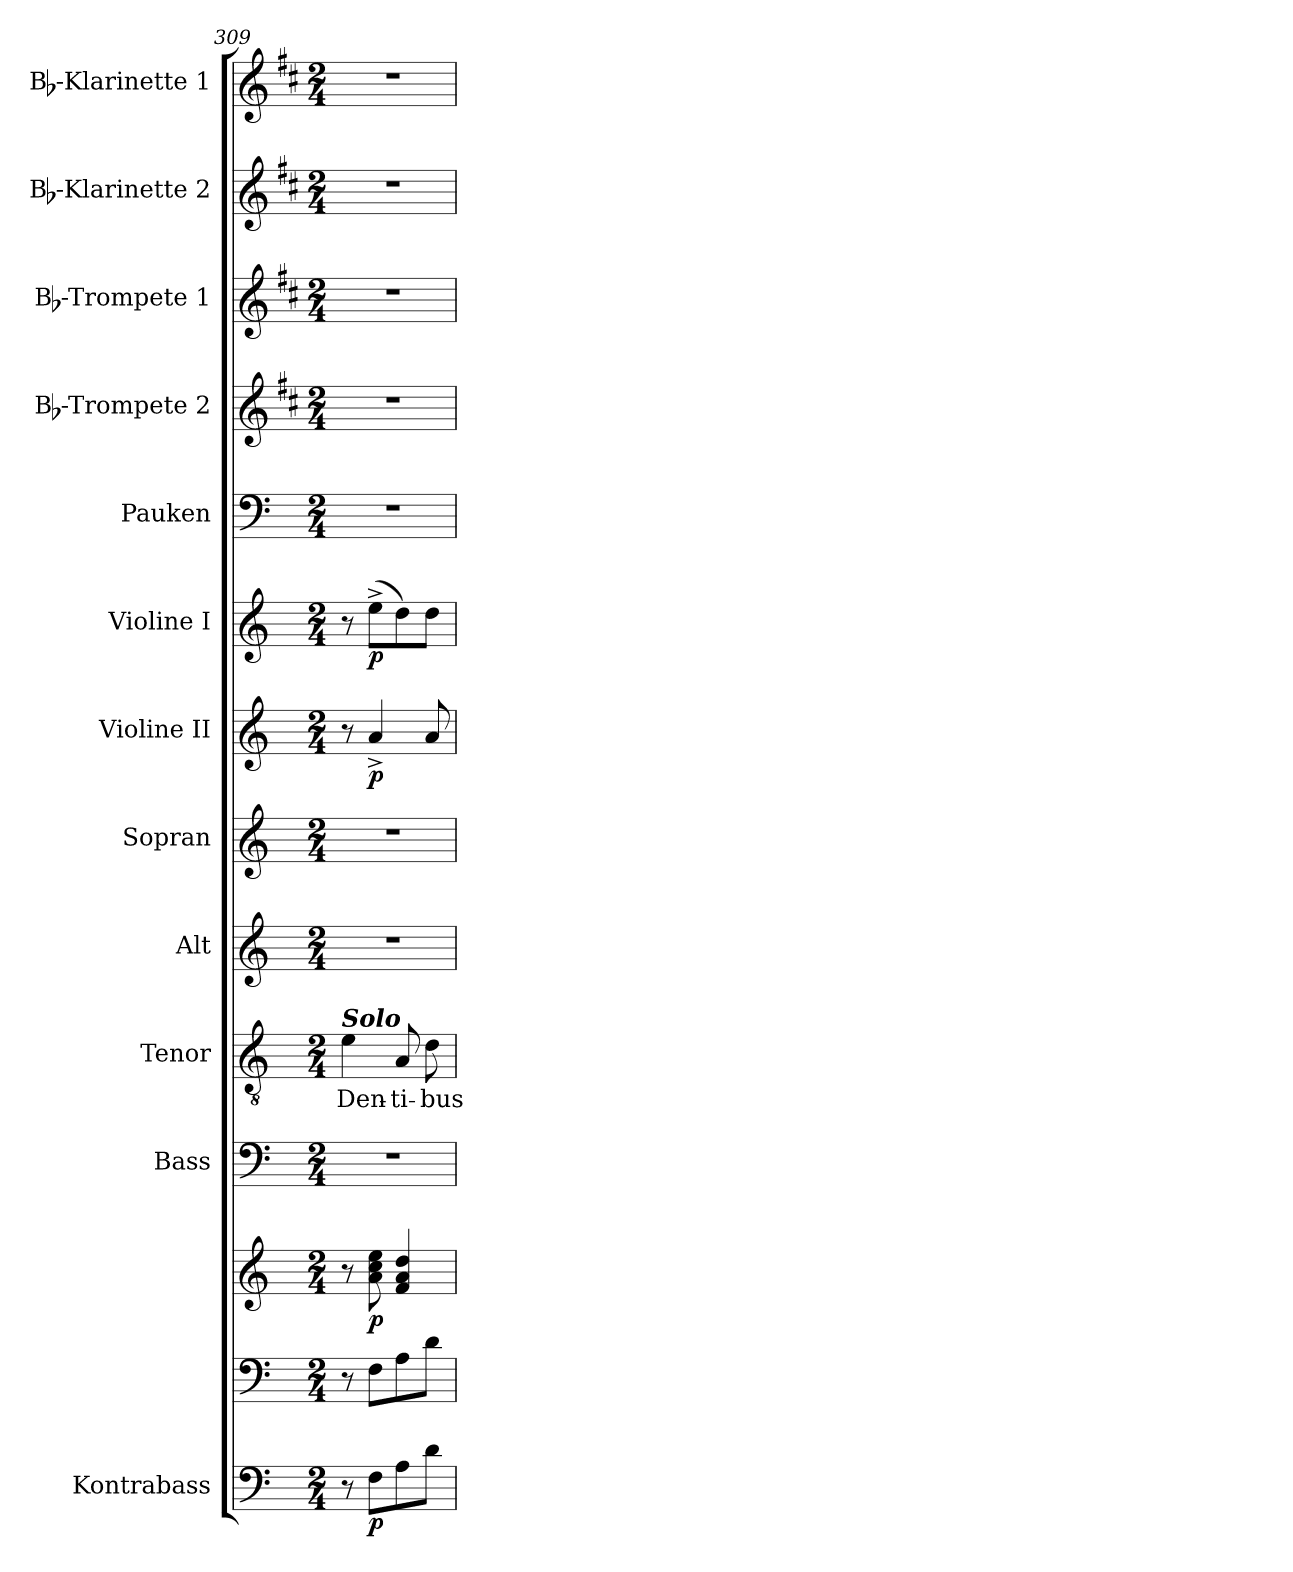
**kern	**dynam	**kern	**kern	**dynam	**kern	**kern	**text	**kern	**kern	**kern	**dynam	**kern	**dynam	**kern	**kern	**kern	**kern	**kern
*part13	*part13	*part12	*part12	*part12	*part11	*part10	*part10	*part9	*part8	*part7	*part7	*part6	*part6	*part5	*part4	*part3	*part2	*part1
*staff14	*staff14	*staff13	*staff12	*staff12/13	*staff11	*staff10	*staff10	*staff9	*staff8	*staff7	*staff7	*staff6	*staff6	*staff5	*staff4	*staff3	*staff2	*staff1
*I"Kontrabass	*	*	*	*	*I"Bass	*I"Tenor	*	*I"Alt	*I"Sopran	*I"Violine II	*	*I"Violine I	*	*I"Pauken	*I"Bb-Trompete 2	*I"Bb-Trompete 1	*I"Bb-Klarinette 2	*I"Bb-Klarinette 1
*I'Kb.	*	*	*	*	*I'B.	*I'T.	*	*I'A.	*I'S.	*I'Vl. II	*	*I'Vl. I	*	*I'Pk.	*I'Bb Trp. 2	*I'Bb Trp. 1	*I'Bb Kl. 2	*I'Bb Kl. 1
*clefF4	*	*clefF4	*clefG2	*	*clefF4	*clefGv2	*	*clefG2	*clefG2	*clefG2	*	*clefG2	*	*clefF4	*clefG2	*clefG2	*clefG2	*clefG2
*ITrd7c12	*	*	*	*	*	*	*	*	*	*	*	*	*	*	*ITrd1c2	*ITrd1c2	*ITrd1c2	*ITrd1c2
*k[]	*	*k[]	*k[]	*	*k[]	*k[]	*	*k[]	*k[]	*k[]	*	*k[]	*	*k[]	*k[]	*k[]	*k[]	*k[]
*C:	*	*C:	*C:	*	*C:	*C:	*	*C:	*C:	*C:	*	*C:	*	*C:	*C:	*C:	*C:	*C:
*M2/4	*	*M2/4	*M2/4	*	*M2/4	*M2/4	*	*M2/4	*M2/4	*M2/4	*	*M2/4	*	*M2/4	*M2/4	*M2/4	*M2/4	*M2/4
=309	=309	=309	=309	=309	=309	=309	=309	=309	=309	=309	=309	=309	=309	=309	=309	=309	=309	=309
!	!	!	!	!	!	!LO:TX:a:Bi:t=Solo	!	!	!	!	!	!	!	!	!	!	!	!
!	!	!	!	!	!	!	!LO:LY:b	!	!	!	!	!	!	!	!	!	!	!
8r	.	8r	8r	.	2r	4e\	Den-	2r	2r	8r	.	8r	.	2r	2r	2r	2r	2r
!	!LO:DY:b	!	!	!LO:DY:b	!	!	!	!	!	!	!LO:DY:b	!	!LO:DY:b	!	!	!	!	!
8FF\L	p	8F\L	8a\ 8cc\ 8ee\	p	.	.	.	.	.	4a^</	p	(>8ee^>\L	p	.	.	.	.	.
!	!	!	!	!	!	!	!LO:LY:b	!	!	!	!	!	!	!	!	!	!	!
8AA\	.	8A\	4f/ 4a/ 4dd/	.	.	8A/	-ti-	.	.	.	.	8dd\)	.	.	.	.	.	.
!	!	!	!	!	!	!	!LO:LY:b	!	!	!	!	!	!	!	!	!	!	!
8D\J	.	8d\J	.	.	.	8d\	-bus	.	.	8a/	.	8dd\J	.	.	.	.	.	.
=	=	=	=	=	=	=	=	=	=	=	=	=	=	=	=	=	=	=
*-	*-	*-	*-	*-	*-	*-	*-	*-	*-	*-	*-	*-	*-	*-	*-	*-	*-	*-
